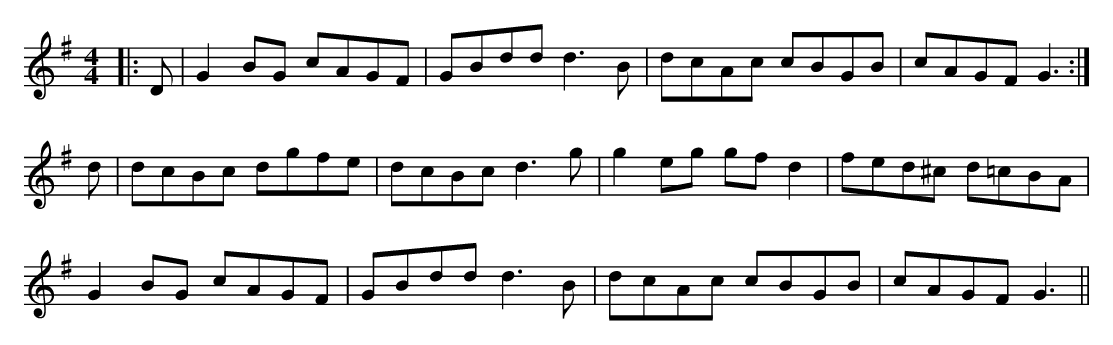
X:1
M:4/4
K:G
|:D|G2BG cAGF|GBdd d3B|dcAc cBGB|cAGF G3:|
d|dcBc dgfe|dcBc d3g|g2eg gfd2|fed^c d=cBA|
G2BG cAGF|GBdd d3B|dcAc cBGB|cAGF G3||
